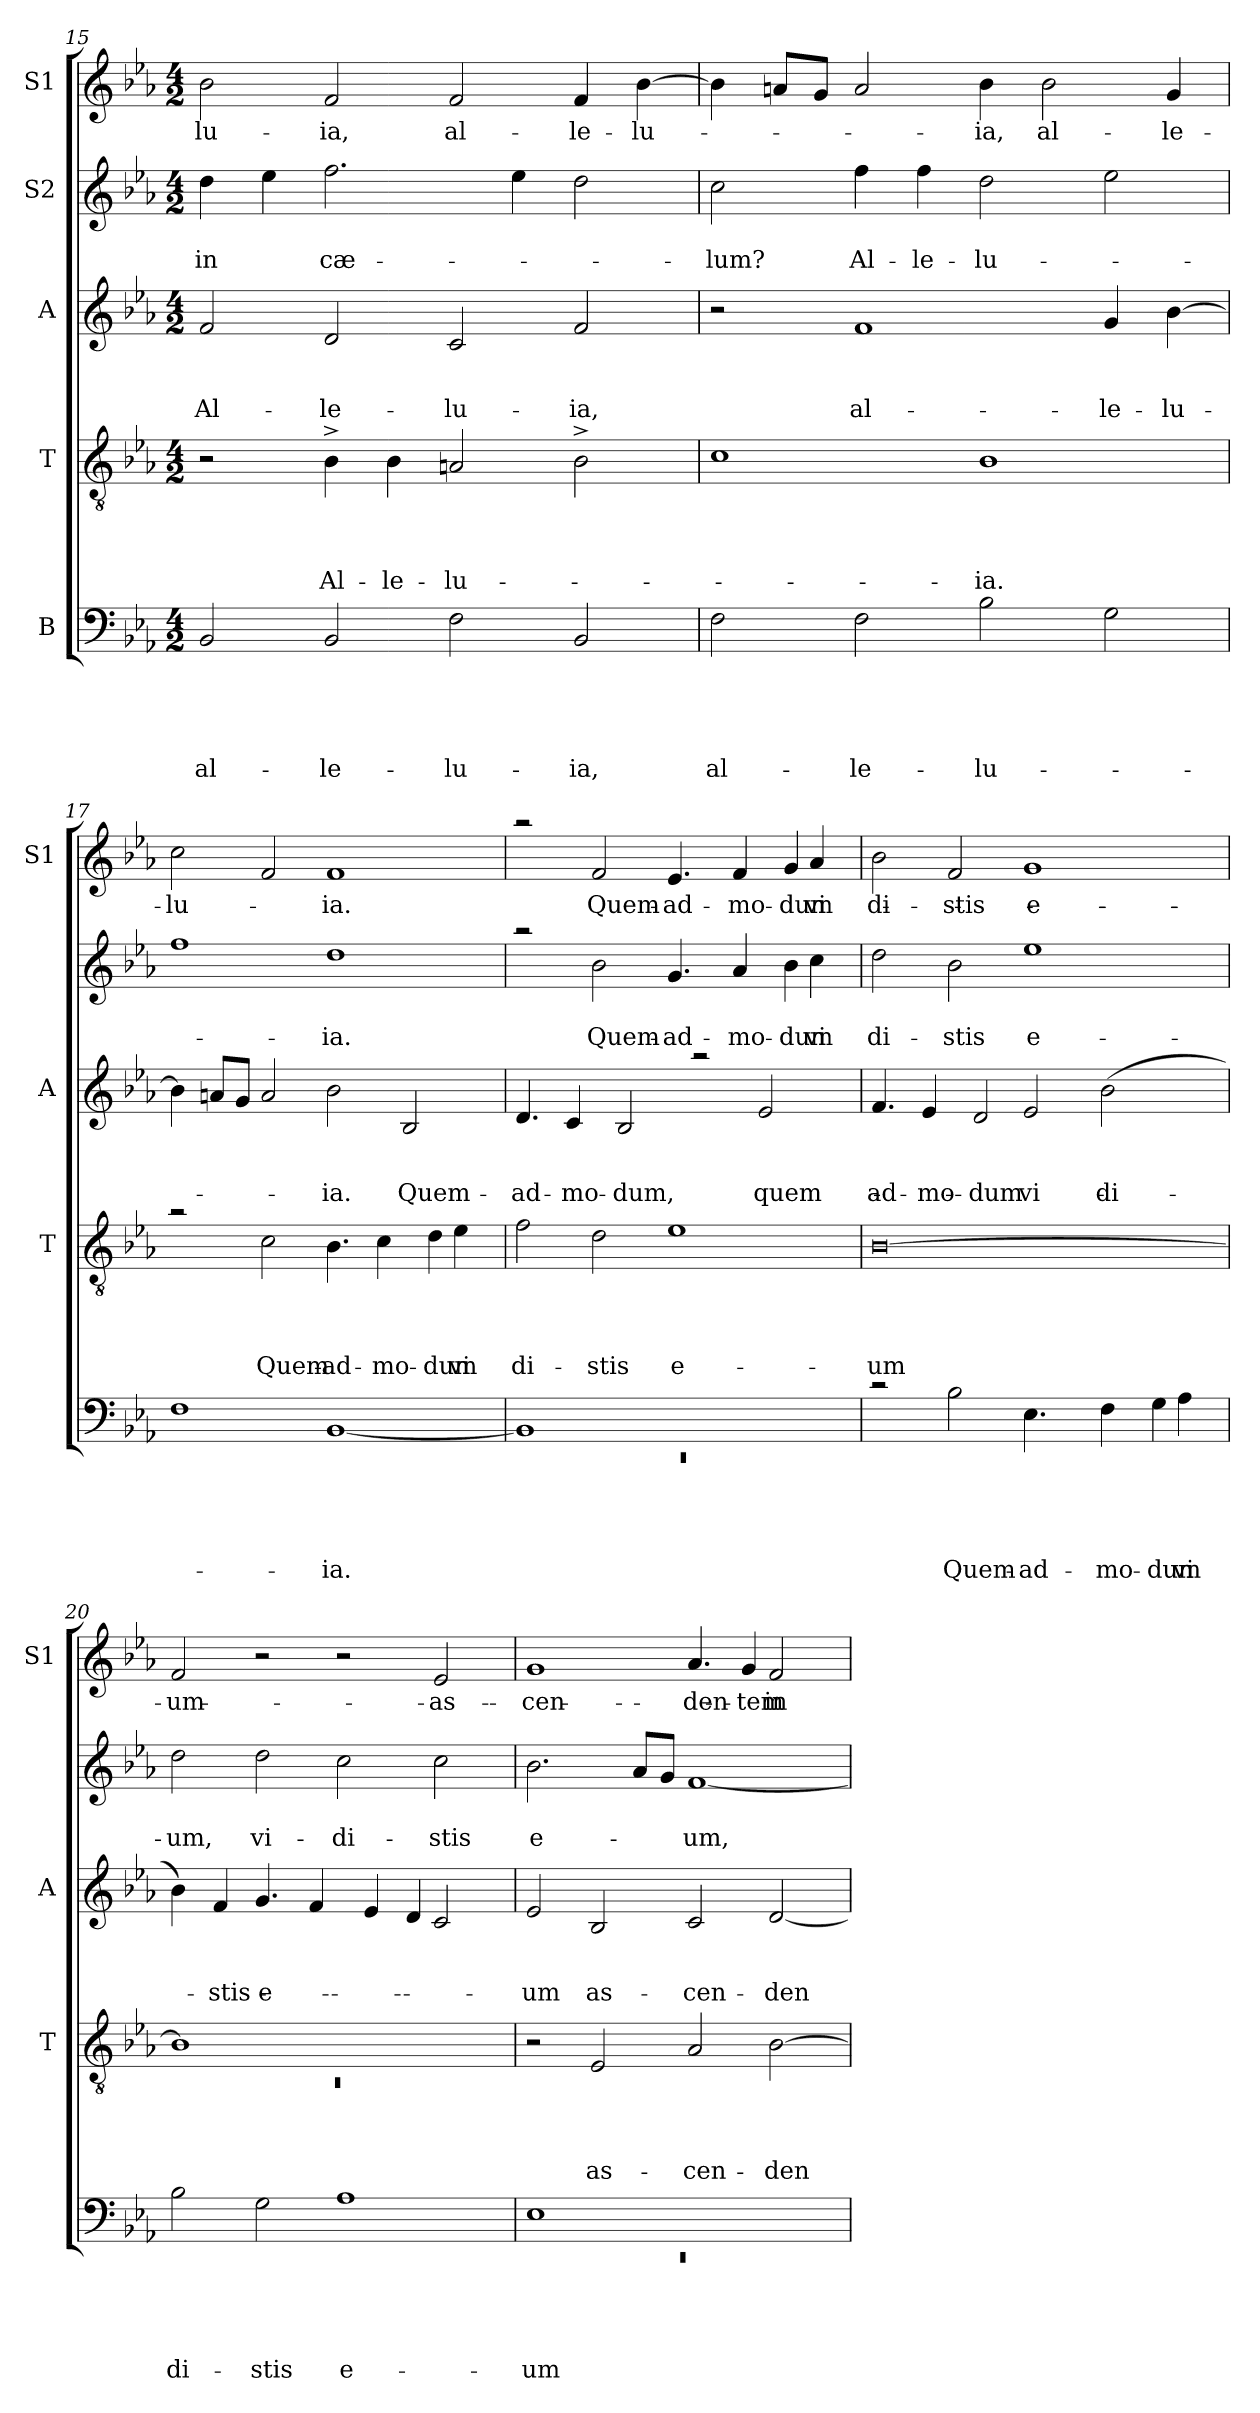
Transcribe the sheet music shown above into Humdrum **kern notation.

**kern	**text	**text	**text	**text	**text	**kern	**text	**text	**text	**text	**kern	**text	**text	**text	**kern	**text	**text	**kern	**text
*part5	*part5	*part5	*part5	*part5	*part5	*part4	*part4	*part4	*part4	*part4	*part3	*part3	*part3	*part3	*part2	*part2	*part2	*part1	*part1
*staff5	*staff5	*staff5	*staff5	*staff5	*staff5	*staff4	*staff4	*staff4	*staff4	*staff4	*staff3	*staff3	*staff3	*staff3	*staff2	*staff2	*staff2	*staff1	*staff1
*I"B	*	*	*	*	*	*I"T	*	*	*	*	*I"A	*	*	*	*I"S2	*	*	*I"S1	*
*	*	*	*	*	*	*I'T	*	*	*	*	*I'A	*	*	*	*	*	*	*I'S1	*
!!LO:PB:g=z
*clefF4	*	*	*	*	*	*clefGv2	*	*	*	*	*clefG2	*	*	*	*clefG2	*	*	*clefG2	*
*k[b-e-a-]	*	*	*	*	*	*k[b-e-a-]	*	*	*	*	*k[b-e-a-]	*	*	*	*k[b-e-a-]	*	*	*k[b-e-a-]	*
*E-:	*	*	*	*	*	*E-:	*	*	*	*	*E-:	*	*	*	*E-:	*	*	*E-:	*
*M4/2	*	*	*	*	*	*M4/2	*	*	*	*	*M4/2	*	*	*	*M4/2	*	*	*M4/2	*
=15	=15	=15	=15	=15	=15	=15	=15	=15	=15	=15	=15	=15	=15	=15	=15	=15	=15	=15	=15
!	!	!	!	!	!LO:LY:b	!	!	!	!	!	!	!	!	!LO:LY:b	!	!	!LO:LY:b	!	!LO:LY:b
2BB-/	.	.	.	.	al-	2r	.	.	.	.	2f/	.	.	Al-	4dd\	.	in	2b-\	-lu-
.	.	.	.	.	.	.	.	.	.	.	.	.	.	.	4ee-\	.	.	.	.
!	!	!	!	!	!LO:LY:b	!	!	!	!	!LO:LY:b	!	!	!	!LO:LY:b	!	!	!LO:LY:b	!	!LO:LY:b
2BB-/	.	.	.	.	-le-	4B-^>\	.	.	.	Al-	2d/	.	.	-le-	2.ff\	.	cæ-	2f/	-ia,
!	!	!	!	!	!	!	!	!	!	!LO:LY:b	!	!	!	!	!	!	!	!	!
.	.	.	.	.	.	4B-\	.	.	.	-le-	.	.	.	.	.	.	.	.	.
!	!	!	!	!	!LO:LY:b	!	!	!	!	!LO:LY:b	!	!	!	!LO:LY:b	!	!	!	!	!LO:LY:b
2F\	.	.	.	.	-lu-	2An/	.	.	.	-lu-	2c/	.	.	-lu-	.	.	.	2f/	al-
.	.	.	.	.	.	.	.	.	.	.	.	.	.	.	4ee-\	.	.	.	.
!	!	!	!	!	!LO:LY:b	!	!	!	!	!	!	!	!	!LO:LY:b	!	!	!	!	!LO:LY:b
2BB-/	.	.	.	.	-ia,	2B-^>\	.	.	.	.	2f/	.	.	-ia,	2dd\	.	.	4f/	-le-
!	!	!	!	!	!	!	!	!	!	!	!	!	!	!	!	!	!	!	!LO:LY:b
.	.	.	.	.	.	.	.	.	.	.	.	.	.	.	.	.	.	[>4b-\	-lu-
=16!	=16!	=16!	=16!	=16!	=16!	=16!	=16!	=16!	=16!	=16!	=16!	=16!	=16!	=16!	=16!	=16!	=16!	=16!	=16!
!	!	!	!	!	!LO:LY:b	!	!	!	!	!	!	!	!	!	!	!	!LO:LY:b	!	!
2F\	.	.	.	.	al-	1c	.	.	.	.	2r	.	.	.	2cc\	.	-lum?	4b-\]	.
.	.	.	.	.	.	.	.	.	.	.	.	.	.	.	.	.	.	8an/L	.
.	.	.	.	.	.	.	.	.	.	.	.	.	.	.	.	.	.	8g/J	.
!	!	!	!	!	!LO:LY:b	!	!	!	!	!	!	!	!	!LO:LY:b	!	!	!LO:LY:b	!	!
2F\	.	.	.	.	-le-	.	.	.	.	.	1f	.	.	al-	4ff\	.	Al-	2a/	.
!	!	!	!	!	!	!	!	!	!	!	!	!	!	!	!	!	!LO:LY:b	!	!
.	.	.	.	.	.	.	.	.	.	.	.	.	.	.	4ff\	.	-le-	.	.
!	!	!	!	!	!LO:LY:b	!	!	!	!	!LO:LY:b	!	!	!	!	!	!	!LO:LY:b	!	!LO:LY:b
2B-\	.	.	.	.	-lu-	1B-	.	.	.	-ia.	.	.	.	.	2dd\	.	-lu-	4b-\	-ia,
!	!	!	!	!	!	!	!	!	!	!	!	!	!	!	!	!	!	!	!LO:LY:b
.	.	.	.	.	.	.	.	.	.	.	.	.	.	.	.	.	.	2b-\	al-
!	!	!	!	!	!	!	!	!	!	!	!	!	!	!LO:LY:b	!	!	!	!	!
2G\	.	.	.	.	.	.	.	.	.	.	4g/	.	.	-le-	2ee-\	.	.	.	.
!	!	!	!	!	!	!	!	!	!	!	!	!	!	!LO:LY:b	!	!	!	!	!LO:LY:b
.	.	.	.	.	.	.	.	.	.	.	[>4b-\	.	.	-lu-	.	.	.	4g/	-le-
=17!	=17!	=17!	=17!	=17!	=17!	=17!	=17!	=17!	=17!	=17!	=17!	=17!	=17!	=17!	=17!	=17!	=17!	=17!	=17!
*	*	*	*	*	*	*^	*	*	*	*	*	*	*	*	*	*	*	*	*
!	!	!	!	!	!	!	!	!	!	!	!	!	!	!	!	!	!	!	!	!LO:LY:b
1F	.	.	.	.	.	2ra	1..ryy	.	.	.	.	4b-\]	.	.	.	1ff	.	.	2cc\	-lu-
.	.	.	.	.	.	.	.	.	.	.	.	8an/L	.	.	.	.	.	.	.	.
.	.	.	.	.	.	.	.	.	.	.	.	8g/J	.	.	.	.	.	.	.	.
!	!	!	!	!	!	!	!	!	!	!	!LO:LY:b	!	!	!	!	!	!	!	!	!
.	.	.	.	.	.	2c\	.	.	.	.	Quem-	2a/	.	.	.	.	.	.	2f/	.
!	!	!	!	!	!LO:LY:b	!	!	!	!	!	!LO:LY:b	!	!	!	!LO:LY:b	!	!	!LO:LY:b	!	!LO:LY:b
[<1BB-	.	.	.	.	-ia.	4.B-\	.	.	.	.	-ad-	2b-\	.	.	-ia.	1dd	.	-ia.	1f	-ia.
!	!	!	!	!	!	!	!	!	!	!	!LO:LY:b	!	!	!	!	!	!	!	!	!
.	.	.	.	.	.	4c\	.	.	.	.	-mo-	.	.	.	.	.	.	.	.	.
!	!	!	!	!	!	!	!	!	!	!	!	!	!	!	!LO:LY:b	!	!	!	!	!
.	.	.	.	.	.	.	.	.	.	.	.	2B-/	.	.	Quem-	.	.	.	.	.
!	!	!	!	!	!	!	!	!	!	!	!LO:LY:b	!	!	!	!	!	!	!	!	!
.	.	.	.	.	.	4d\	.	.	.	.	-dum	.	.	.	.	.	.	.	.	.
!	!	!	!	!	!	!	!	!	!	!	!LO:LY:b	!	!	!	!	!	!	!	!	!
.	.	.	.	.	.	.	4e-\	.	.	.	vi-	.	.	.	.	.	.	.	.	.
.	.	.	.	.	.	8ryy	.	.	.	.	.	.	.	.	.	.	.	.	.	.
*	*	*	*	*	*	*v	*v	*	*	*	*	*	*	*	*	*	*	*	*	*
=18!	=18!	=18!	=18!	=18!	=18!	=18!	=18!	=18!	=18!	=18!	=18!	=18!	=18!	=18!	=18!	=18!	=18!	=18!	=18!
*^	*	*	*	*	*	*	*	*	*	*	*	*	*	*	*	*	*	*	*
!	!LO:N:vis=1	!	!	!	!	!	!	!	!	!	!LO:LY:b	!	!	!	!LO:LY:b	!	!	!	!	!
*	*	*	*	*	*	*	*	*	*	*	*	*^	*	*	*	*^	*	*	*^	*
1BB-]	0rEE	.	.	.	.	.	2f\	.	.	.	-di-	4.d/	1.ryy	.	.	-ad-	2raa	1..ryy	.	.	2raa	1..ryy	.
!	!	!	!	!	!	!	!	!	!	!	!	!	!	!	!	!LO:LY:b	!	!	!	!	!	!	!
.	.	.	.	.	.	.	.	.	.	.	.	4c/	.	.	.	-mo-	.	.	.	.	.	.	.
!	!	!	!	!	!	!	!	!	!	!	!LO:LY:b	!	!	!	!	!	!	!	!	!LO:LY:b	!	!	!LO:LY:b
.	.	.	.	.	.	.	2d\	.	.	.	-stis	.	.	.	.	.	2b-\	.	.	Quem-	2f/	.	Quem-
!	!	!	!	!	!	!	!	!	!	!	!	!	!	!	!	!LO:LY:b	!	!	!	!	!	!	!
.	.	.	.	.	.	.	.	.	.	.	.	2B-/	.	.	.	-dum,	.	.	.	.	.	.	.
!	!	!	!	!	!	!	!	!	!	!	!LO:LY:b:rj	!	!	!	!	!	!	!	!	!LO:LY:b	!	!	!LO:LY:b
1ryy	.	.	.	.	.	.	1e-	.	.	.	e-	.	.	.	.	.	4.g/	.	.	-ad-	4.e-/	.	-ad-
.	.	.	.	.	.	.	.	.	.	.	.	2raa	.	.	.	.	.	.	.	.	.	.	.
!	!	!	!	!	!	!	!	!	!	!	!	!	!	!	!	!	!	!	!	!LO:LY:b	!	!	!LO:LY:b
.	.	.	.	.	.	.	.	.	.	.	.	.	.	.	.	.	4a-/	.	.	-mo-	4f/	.	-mo-
!	!	!	!	!	!	!	!	!	!	!	!	!	!	!	!	!LO:LY:b	!	!	!	!	!	!	!
.	.	.	.	.	.	.	.	.	.	.	.	.	2e-/	.	.	quem-	.	.	.	.	.	.	.
!	!	!	!	!	!	!	!	!	!	!	!	!	!	!	!	!	!	!	!	!LO:LY:b	!	!	!LO:LY:b
.	.	.	.	.	.	.	.	.	.	.	.	4.ryy	.	.	.	.	4b-\	.	.	-dum	4g/	.	-dum
!	!	!	!	!	!	!	!	!	!	!	!	!	!	!	!	!	!	!	!	!LO:LY:b	!	!	!LO:LY:b
.	.	.	.	.	.	.	.	.	.	.	.	.	.	.	.	.	.	4cc\	.	vi-	.	4a-/	vi-
.	.	.	.	.	.	.	.	.	.	.	.	.	.	.	.	.	8ryy	.	.	.	8ryy	.	.
*	*	*	*	*	*	*	*	*	*	*	*	*v	*v	*	*	*	*	*	*	*	*v	*v	*
*	*	*	*	*	*	*	*	*	*	*	*	*	*	*	*	*v	*v	*	*	*	*
!!LO:LB:g=z
=19	=19	=19	=19	=19	=19	=19	=19	=19	=19	=19	=19	=19	=19	=19	=19	=19	=19	=19	=19	=19
!	!	!	!	!	!	!	!	!	!	!	!LO:LY:b	!	!	!	!LO:LY:b	!	!	!LO:LY:b	!	!LO:LY:b
*	*	*	*	*	*	*	*	*	*	*	*	*^	*	*	*	*	*	*	*	*
*	*	*	*	*	*	*	*	*	*	*	*	*	*^	*	*	*	*	*	*	*	*
2rc	1..ryy	.	.	.	.	.	[>0B-	.	.	.	-um	4.f/	1ryy	1ryy	.	.	-ad-	2dd\	.	-di-	2b-\	-di-
!	!	!	!	!	!	!	!	!	!	!	!	!	!	!	!	!	!LO:LY:b	!	!	!	!	!
.	.	.	.	.	.	.	.	.	.	.	.	4e-/	.	.	.	.	-mo-	.	.	.	.	.
!	!	!	!	!	!	!LO:LY:b:rj	!	!	!	!	!	!	!	!	!	!	!	!	!	!LO:LY:b	!	!LO:LY:b
2B-\	.	.	.	.	.	Quem-	.	.	.	.	.	.	.	.	.	.	.	2b-\	.	-stis	2f/	-stis
!	!	!	!	!	!	!	!	!	!	!	!	!	!	!	!	!	!LO:LY:b	!	!	!	!	!
.	.	.	.	.	.	.	.	.	.	.	.	2d/	.	.	.	.	-dum	.	.	.	.	.
!	!	!	!	!	!	!LO:LY:b:rj	!	!	!	!	!	!	!	!	!	!	!LO:LY:b	!	!	!LO:LY:b:rj	!	!LO:LY:b:rj
4.E-\	.	.	.	.	.	-ad-	.	.	.	.	.	.	2e-/	4.ryy	.	.	vi-	1ee-	.	e-	1g	e-
.	.	.	.	.	.	.	.	.	.	.	.	8ryy	.	.	.	.	.	.	.	.	.	.
.	.	.	.	.	.	.	.	.	.	.	.	2.ryy	.	.	.	.	.	.	.	.	.	.
!	!	!	!	!	!	!LO:LY:b:rj	!	!	!	!	!	!	!	!	!	!	!LO:LY:b	!	!	!	!	!
4F\	.	.	.	.	.	-mo-	.	.	.	.	.	.	.	(>2b-\	.	.	-di-	.	.	.	.	.
.	.	.	.	.	.	.	.	.	.	.	.	.	8ryy	.	.	.	.	.	.	.	.	.
!	!	!	!	!	!	!LO:LY:b	!	!	!	!	!	!	!	!	!	!	!	!	!	!	!	!
4G\	.	.	.	.	.	-dum	.	.	.	.	.	.	4.ryy	.	.	.	.	.	.	.	.	.
!	!	!	!	!	!	!LO:LY:b	!	!	!	!	!	!	!	!	!	!	!	!	!	!	!	!
.	4A-\	.	.	.	.	vi-	.	.	.	.	.	.	.	.	.	.	.	.	.	.	.	.
8ryy	.	.	.	.	.	.	.	.	.	.	.	.	.	8ryy	.	.	.	.	.	.	.	.
*v	*v	*	*	*	*	*	*	*	*	*	*	*	*	*	*	*	*	*	*	*	*	*
=20!	=20!	=20!	=20!	=20!	=20!	=20!	=20!	=20!	=20!	=20!	=20!	=20!	=20!	=20!	=20!	=20!	=20!	=20!	=20!	=20!	=20!
*	*	*	*	*	*	*^	*	*	*	*	*	*	*	*	*	*	*	*	*	*	*
!	!	!	!	!	!LO:LY:b	!	!LO:N:vis=1	!	!	!	!	!	!	!	!	!	!	!	!	!LO:LY:b	!	!LO:LY:b
*	*	*	*	*	*	*	*	*	*	*	*	*	*v	*v	*	*	*	*	*	*	*	*
2B-\	.	.	.	.	-di-	1B-]	0rC	.	.	.	.	4b-\)	1.ryy	.	.	.	2dd\	.	-um,	2f/	-um
!	!	!	!	!	!	!	!	!	!	!	!	!	!	!	!	!LO:LY:b	!	!	!	!	!
.	.	.	.	.	.	.	.	.	.	.	.	4f/	.	.	.	-stis	.	.	.	.	.
!	!	!	!	!	!LO:LY:b	!	!	!	!	!	!	!	!	!	!	!LO:LY:b	!	!	!LO:LY:b	!	!
2G\	.	.	.	.	-stis	.	.	.	.	.	.	4.g/	.	.	.	e-	2dd\	.	vi-	2r	.
.	.	.	.	.	.	.	.	.	.	.	.	4f/	.	.	.	.	.	.	.	.	.
!	!	!	!	!	!LO:LY:b:rj	!	!	!	!	!	!	!	!	!	!	!	!	!	!LO:LY:b	!	!
1A-	.	.	.	.	e-	1ryy	.	.	.	.	.	.	.	.	.	.	2cc\	.	-di-	2r	.
.	.	.	.	.	.	.	.	.	.	.	.	4e-/	.	.	.	.	.	.	.	.	.
.	.	.	.	.	.	.	.	.	.	.	.	4d/	.	.	.	.	.	.	.	.	.
!	!	!	!	!	!	!	!	!	!	!	!	!	!	!	!	!	!	!	!LO:LY:b	!	!LO:LY:b
.	.	.	.	.	.	.	.	.	.	.	.	.	2c/	.	.	.	2cc\	.	-stis	2e-/	as-
.	.	.	.	.	.	.	.	.	.	.	.	4.ryy	.	.	.	.	.	.	.	.	.
*	*	*	*	*	*	*v	*v	*	*	*	*	*	*	*	*	*	*	*	*	*	*
*	*	*	*	*	*	*	*	*	*	*	*v	*v	*	*	*	*	*	*	*	*
=21!	=21!	=21!	=21!	=21!	=21!	=21!	=21!	=21!	=21!	=21!	=21!	=21!	=21!	=21!	=21!	=21!	=21!	=21!	=21!
*^	*	*	*	*	*	*	*	*	*	*	*	*	*	*	*	*	*	*	*
!	!LO:N:vis=1	!	!	!	!	!LO:LY:b	!	!	!	!	!	!	!	!	!LO:LY:b	!	!	!LO:LY:b	!	!LO:LY:b
*	*	*	*	*	*	*	*	*	*	*	*	*	*	*	*	*	*	*	*^	*
1E-	0rEE	.	.	.	.	-um	2r	.	.	.	.	2e-/	.	.	-um	2.b-\	.	e-	1g	1.ryy	-cen-
!	!	!	!	!	!	!	!	!	!	!	!LO:LY:b	!	!	!	!LO:LY:b	!	!	!	!	!	!
.	.	.	.	.	.	.	2E-/	.	.	.	as-	2B-/	.	.	as-	.	.	.	.	.	.
.	.	.	.	.	.	.	.	.	.	.	.	.	.	.	.	8a-/L	.	.	.	.	.
.	.	.	.	.	.	.	.	.	.	.	.	.	.	.	.	8g/J	.	.	.	.	.
!	!	!	!	!	!	!	!	!	!	!	!LO:LY:b	!	!	!	!LO:LY:b	!	!	!LO:LY:b	!	!	!LO:LY:b
1ryy	.	.	.	.	.	.	2A-/	.	.	.	-cen-	2c/	.	.	-cen-	[<1f	.	-um,	4.a-/	.	-den-
!	!	!	!	!	!	!	!	!	!	!	!	!	!	!	!	!	!	!	!	!	!LO:LY:b
.	.	.	.	.	.	.	.	.	.	.	.	.	.	.	.	.	.	.	4g/	.	-tem
!	!	!	!	!	!	!	!	!	!	!	!LO:LY:b	!	!	!	!LO:LY:b	!	!	!	!	!	!LO:LY:b
.	.	.	.	.	.	.	[>2B-\	.	.	.	-den-	[<2d/	.	.	-den-	.	.	.	.	2f/	in
.	.	.	.	.	.	.	.	.	.	.	.	.	.	.	.	.	.	.	4.ryy	.	.
*v	*v	*	*	*	*	*	*	*	*	*	*	*	*	*	*	*	*	*	*v	*v	*
=!	=!	=!	=!	=!	=!	=!	=!	=!	=!	=!	=!	=!	=!	=!	=!	=!	=!	=!	=!
*-	*-	*-	*-	*-	*-	*-	*-	*-	*-	*-	*-	*-	*-	*-	*-	*-	*-	*-	*-
